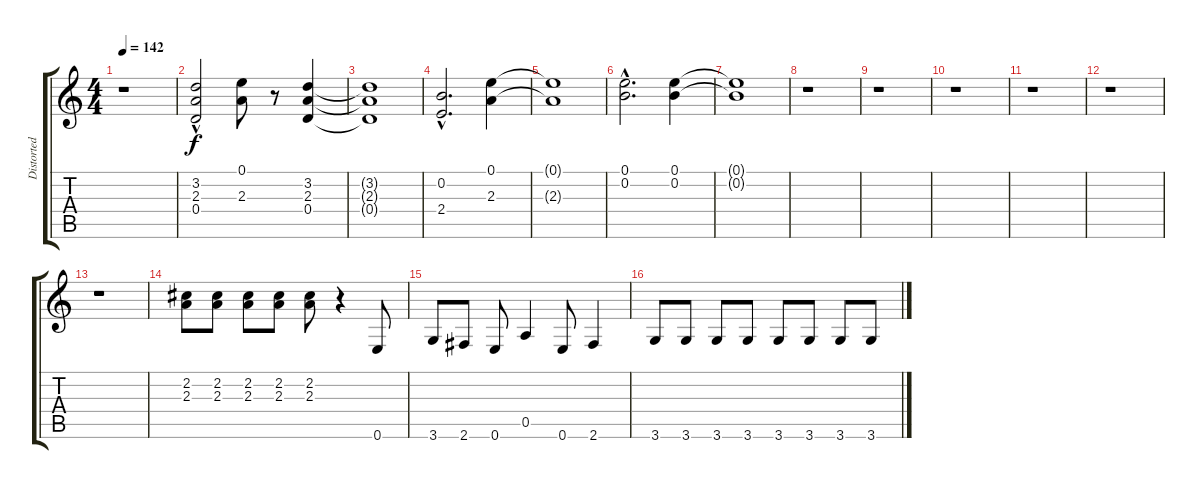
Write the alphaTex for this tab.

\track ("Distorted" "Distorted") {instrument distortionguitar}
\staff {score tabs}
\tuning (E4 B3 G3 D3 A2 E2) {hide}
\ts (4 4)
\tempo 142
\clef g2
\ks c
r.1{dy f} |
(3.2 2.3 0.4{hac}).2 (0.1 2.3).8 r.8 (3.2 2.3 0.4).4 |
(3.2{t} 2.3{t} 0.4{t}).1 |
(0.2{hac} 2.4{hac}).2{d} (0.1 2.3).4 |
(0.1{t} 2.3{t}).1 |
(0.1{hac} 0.2{hac}).2{d} (0.1 0.2).4 |
(0.1{t} 0.2{t}).1 |
r.1 |
r.1 |
r.1 |
r.1 |
r.1 |
r.1 |
(2.2 2.3).8 (2.2 2.3).8 (2.2 2.3).8 (2.2 2.3).8 (2.2 2.3).8 r.4 0.6.8 |
3.6.8 2.6.8 0.6.8 0.5.4 0.6.8 2.6.4 |
3.6.8 3.6.8 3.6.8 3.6.8 3.6.8 3.6.8 3.6.8 3.6.8
